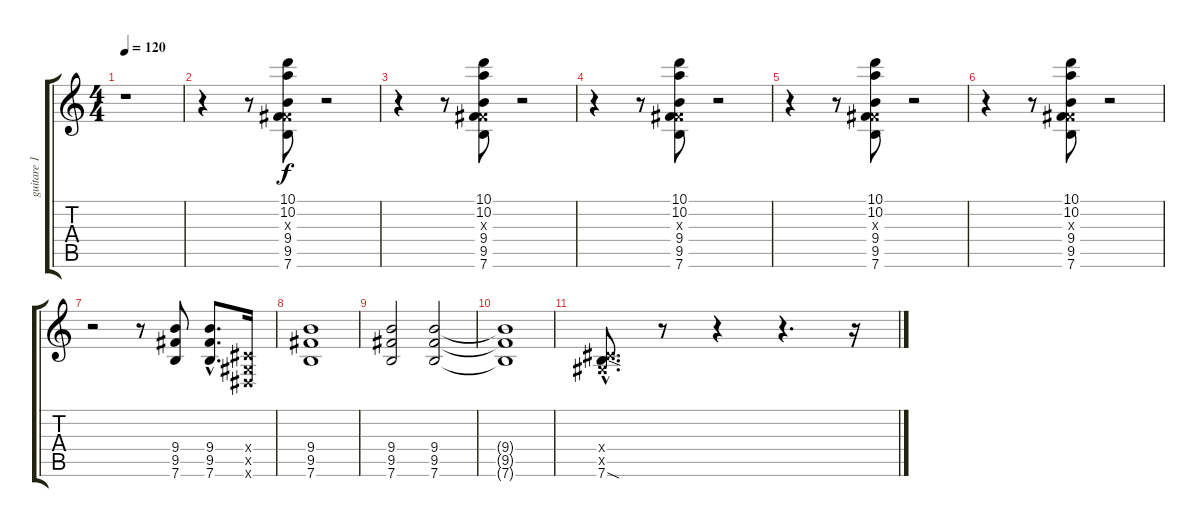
\track ("guitare 1" "guitare 1") {instrument overdrivenguitar}
\staff {score tabs}
\tuning (E4 B3 G3 D3 A2 E2) {hide}
\ts (4 4)
\tempo 120
\clef g2
\ks c
r.1{dy f} |
r.4 r.8 (10.1 10.2 -1.3{x} 9.4 9.5 7.6).8 r.2 |
r.4 r.8 (10.1 10.2 -1.3{x} 9.4 9.5 7.6).8 r.2 |
r.4 r.8 (10.1 10.2 -1.3{x} 9.4 9.5 7.6).8 r.2 |
r.4 r.8 (10.1 10.2 -1.3{x} 9.4 9.5 7.6).8 r.2 |
r.4 r.8 (10.1 10.2 -1.3{x} 9.4 9.5 7.6).8 r.2 |
r.2 r.8 (9.4 9.5 7.6).8 (9.4{hac} 9.5{hac} 7.6{hac}).8{d} (-1.4{x} -1.5{x} -1.6{x}).16 |
(9.4 9.5 7.6).1 |
(9.4 9.5 7.6).2 (9.4 9.5 7.6).2 |
(9.4{t} 9.5{t} 7.6{t}).1 |
(-1.4{hac x} -1.5{hac x} 7.6{sod hac}).8{d} r.8 r.4 r.4{d} r.16
